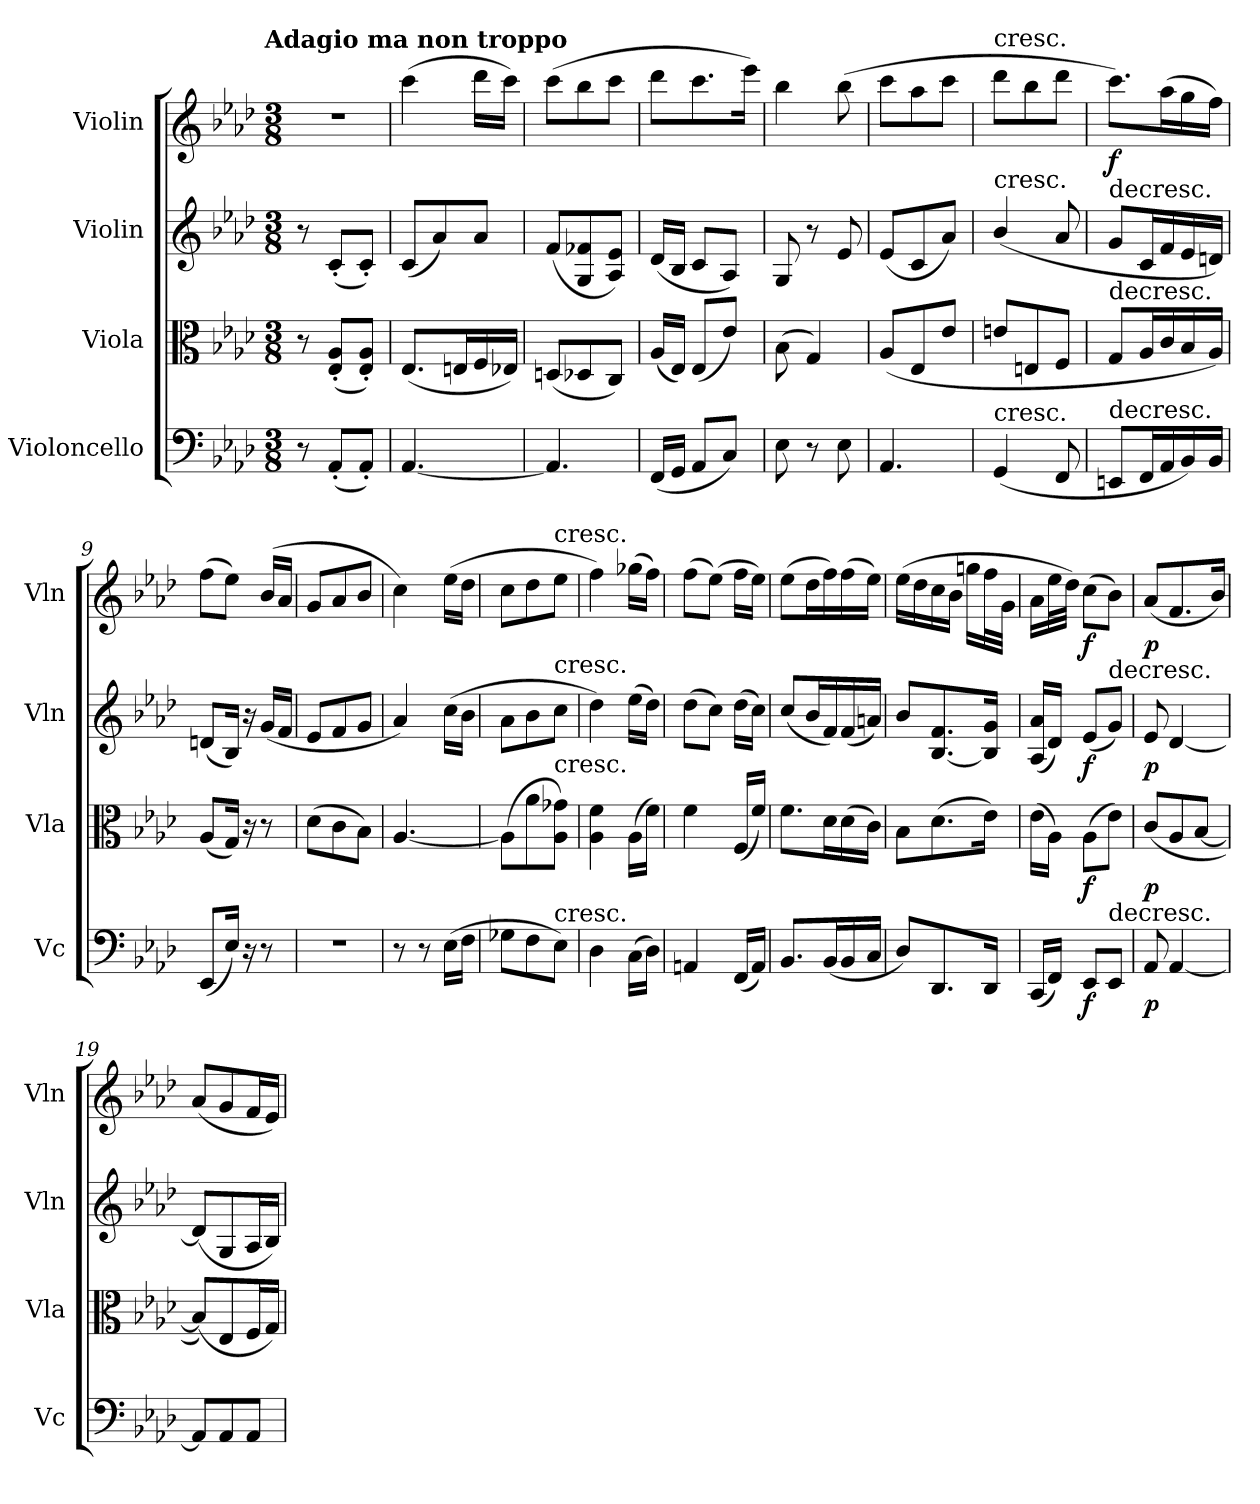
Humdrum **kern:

**kern	**dynam	**kern	**dynam	**kern	**dynam	**kern	**dynam
*part4	*part4	*part3	*part3	*part2	*part2	*part1	*part1
*staff4	*staff4	*staff3	*staff3	*staff2	*staff2	*staff1	*staff1
*I"Violoncello	*	*I"Viola	*	*I"Violin	*	*I"Violin	*
*I'Vc	*	*I'Vla	*	*I'Vln	*	*I'Vln	*
*clefF4	*	*clefC3	*	*clefG2	*	*clefG2	*
*k[b-e-a-d-]	*	*k[b-e-a-d-]	*	*k[b-e-a-d-]	*	*k[b-e-a-d-]	*
*A-:	*	*A-:	*	*A-:	*	*A-:	*
!!LO:TX:omd:t=Adagio ma non troppo
*M3/8	*	*M3/8	*	*M3/8	*	*M3/8	*
*MM60	*	*MM60	*	*MM60	*	*MM60	*
=1	=1	=1	=1	=1	=1	=1	=1
8r	.	8r	.	8r	.	4.r	.
(8AA-'/L	.	(8E-'/ 8A-'/L	.	(8c'/L	.	.	.
8AA-'/J)	.	8E-'/ 8A-'/J)	.	8c'/J)	.	.	.
=2	=2	=2	=2	=2	=2	=2	=2
[4.AA-/	.	(8.E-/L	.	(8c/L	.	(4ccc\	.
.	.	.	.	8a-/)	.	.	.
.	.	16En/L	.	.	.	.	.
.	.	16F/	.	8a-/J	.	16ddd-\LL	.
.	.	16E-X/JJ)	.	.	.	16ccc\JJ)	.
=3	=3	=3	=3	=3	=3	=3	=3
4.AA-/]	.	(8Dn/L	.	(8f/L	.	(8ccc\L	.
.	.	8D-X/	.	8G/ 8f-X/	.	8bb-\	.
.	.	8C/J)	.	8A-/ 8e-/J)	.	8ccc\J	.
=4	=4	=4	=4	=4	=4	=4	=4
(16FF/LL	.	(16A-/LL	.	(16d-/LL	.	8ddd-\L	.
16GG/JJ	.	16E-/JJ)	.	16B-/JJ	.	.	.
8AA-/L	.	(8E-/L	.	8c/L	.	8.ccc\	.
8C/J)	.	8e-/J)	.	8A-/J)	.	.	.
.	.	.	.	.	.	16eee-\Jk)	.
=5	=5	=5	=5	=5	=5	=5	=5
8E-\	.	(8B-\	.	8G/	.	4bb-\	.
8r	.	4G/)	.	8r	.	.	.
8E-\	.	.	.	8e-/	.	(8bb-\	.
=6	=6	=6	=6	=6	=6	=6	=6
4.AA-/	.	(8A-/L	.	(8e-/L	.	8ccc\L	.
.	.	8E-/	.	8c/	.	8aa-\	.
.	.	8e-/J	.	8a-/J)	.	8ccc\J	.
=7	=7	=7	=7	=7	=7	=7	=7
!	!	!	!	!	!	!LO:TX:t=cresc.	!
!	!	!	!	!LO:TX:t=cresc.	!	!	!
!LO:TX:t=cresc.	!	!	!	!	!	!	!
(4GG/	.	8en/L	.	(4b-/	.	8ddd-\L	.
.	.	8En/	.	.	.	8bb-\	.
8FF/	.	8F/J	.	8a-/	.	8ddd-\J	.
=8	=8	=8	=8	=8	=8	=8	=8
!	!	!	!	!LO:TX:t=decresc.	!	!	!
!	!	!LO:TX:t=decresc.	!	!	!	!	!
!LO:TX:t=decresc.	!	!	!	!	!	!	!
8EEn/L	.	8G/L	.	8g/L	.	8.ccc\L)	f
16FF/L	.	16A-/L	.	16c/L	.	.	.
16AA-/	.	16c/	.	16f/	.	(16aa-\L	.
16BB-/)	.	16B-/	.	16e-/	.	16gg\	.
16BB-/JJ	.	16A-/JJ)	.	16dn/JJ)	.	16ff\JJ)	.
=9	=9	=9	=9	=9	=9	=9	=9
(8EE-/L	.	(8A-/L	.	(8dn/L	.	(8ff\L	.
16E-/Jk)	.	16G/Jk)	.	16B-/Jk)	.	8ee-\J)	.
16r	.	16r	.	16r	.	.	.
8r	.	8r	.	(16g/LL	.	(16b-/LL	.
.	.	.	.	16f/JJ	.	16a-/JJ	.
=10	=10	=10	=10	=10	=10	=10	=10
4.r	.	(8d-\L	.	8e-/L	.	8g/L	.
.	.	8c\	.	8f/	.	8a-/	.
.	.	8B-\J)	.	8g/J	.	8b-/J	.
=11	=11	=11	=11	=11	=11	=11	=11
8r	.	[4.A-/	.	4a-/)	.	4cc\)	.
8r	.	.	.	.	.	.	.
(16E-\LL	.	.	.	(16cc\LL	.	(16ee-\LL	.
16F\JJ	.	.	.	16b-\JJ	.	16dd-\JJ	.
=12	=12	=12	=12	=12	=12	=12	=12
8G-X\L	.	(8A-\L]	.	8a-\L	.	8cc\L	.
8F\	.	8a-\	.	8b-\	.	8dd-\	.
!	!	!	!	!	!	!LO:TX:t=cresc.	!
!	!	!	!	!LO:TX:t=cresc.	!	!	!
!	!	!LO:TX:t=cresc.	!	!	!	!	!
!LO:TX:t=cresc.	!	!	!	!	!	!	!
8E-\J)	.	8A-\ 8g-X\J)	.	8cc\J	.	8ee-\J	.
=13	=13	=13	=13	=13	=13	=13	=13
4D-\	.	4A-\ 4f\	.	4dd-\)	.	4ff\)	.
(16C\LL	.	(16A-\LL	.	(16ee-\LL	.	(16gg-X\LL	.
16D-\JJ)	.	16f\JJ)	.	16dd-\JJ)	.	16ff\JJ)	.
=14	=14	=14	=14	=14	=14	=14	=14
4AAn/	.	4f\	.	(8dd-\L	.	(8ff\L	.
.	.	.	.	8cc\J)	.	(8ee-\J)	.
(16FF/LL	.	(16F/LL	.	(16dd-\LL	.	16ff\LL	.
16AA/JJ)	.	16f/JJ)	.	16cc\JJ)	.	16ee-\JJ)	.
=15	=15	=15	=15	=15	=15	=15	=15
8.BB-/L	.	8.f\L	.	(8cc/L	.	(8ee-\L	.
.	.	.	.	16b-/L	.	16dd-\L	.
(16BB-/L	.	16d-\L	.	16f/)	.	16ff\)	.
16BB-/	.	(16d-\	.	(16f/	.	(16ff\	.
16C/JJ	.	16c\JJ)	.	16an/JJ)	.	16ee-\JJ)	.
=16	=16	=16	=16	=16	=16	=16	=16
8D-/L)	.	8B-\L	.	8b-/L	.	(16ee-\LL	.
.	.	.	.	.	.	16dd-\	.
8.DD-/	.	(8.d-\	.	[8.B-/ 8.f/	.	16cc\	.
.	.	.	.	.	.	16b-\JJ	.
.	.	.	.	.	.	16ggn\LL	.
16DD-/Jk	.	16e-\Jk)	.	16B-]/ 16g/Jk	.	32ff\L	.
.	.	.	.	.	.	32g\JJJ	.
=17	=17	=17	=17	=17	=17	=17	=17
(16CC/LL	.	(16e-\LL	.	(16A-/ 16a-/LL	.	16a-\LL	.
16FF/JJ)	.	16A-\JJ)	.	16d-/JJ)	.	32ee-\L	.
.	.	.	.	.	.	32dd-\JJJ)	.
8EE-/L	f	(8A-\L	f	(8e-/L	f	(8cc\L	f
!	!	!	!	!LO:TX:t=decresc.	!	!	!
!LO:TX:t=decresc.	!	!	!	!	!	!	!
8EE-/J	.	8e-\J)	.	8g/J)	.	8b-\J)	.
=18	=18	=18	=18	=18	=18	=18	=18
8AA-/	p	(8c/L	p	8e-/	p	(8a-/L	p
[4AA-/	.	8A-/	.	[4d-/	.	8.f/	.
.	.	[8B-/J	.	.	.	.	.
.	.	.	.	.	.	16b-/Jk)	.
=19	=19	=19	=19	=19	=19	=19	=19
8AA-/L]	.	(8B-/L])	.	(8d-/L]	.	(8a-/L	.
8AA-/	.	8E-/	.	8G/	.	8g/	.
8AA-/J	.	16F/L	.	16A-/L	.	16f/L	.
.	.	16G/JJ)	.	16B-/JJ)	.	16e-/JJ)	.
=	=	=	=	=	=	=	=
*-	*-	*-	*-	*-	*-	*-	*-
